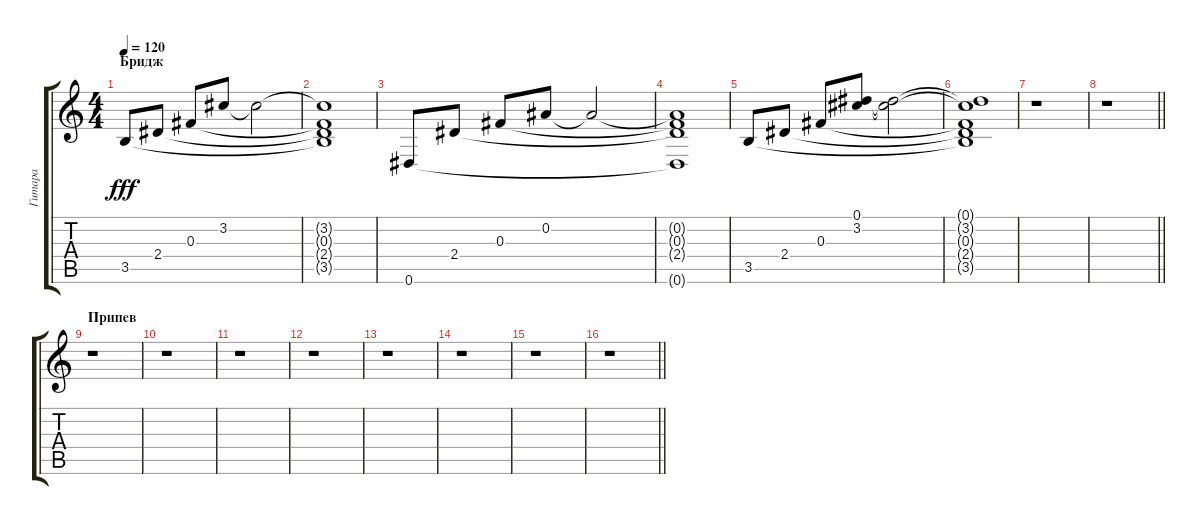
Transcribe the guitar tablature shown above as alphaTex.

\track ("Гитара" "Гитара") {instrument electricguitarclean}
\staff {score tabs}
\tuning (Eb4 Bb3 Gb3 Db3 Ab2 Eb2) {hide}
\ts (4 4)
\section ("" "Бридж")
\tempo 120
\clef g2
\ks c
3.5.8{dy fff} 2.4.8 0.3.8 3.2.8 3.2{t}.2 |
(3.2{t} 0.3{t} 2.4{t} 3.5{t}).1 |
0.6.8 2.4.8 0.3.8 0.2.8 0.2{t}.2 |
(0.2{t} 0.3{t} 2.4{t} 0.6{t}).1 |
3.5.8 2.4.8 0.3.8 (0.1 3.2).8 (0.1{t} 3.2{t}).2 |
(0.1{t} 3.2{t} 0.3{t} 2.4{t} 3.5{t}).1 |
r.1 |
\barLineRight lightlight
r.1 |
\section ("" "Припев")
r.1 |
r.1 |
r.1 |
r.1 |
r.1 |
r.1 |
r.1 |
\barLineRight lightlight
r.1
